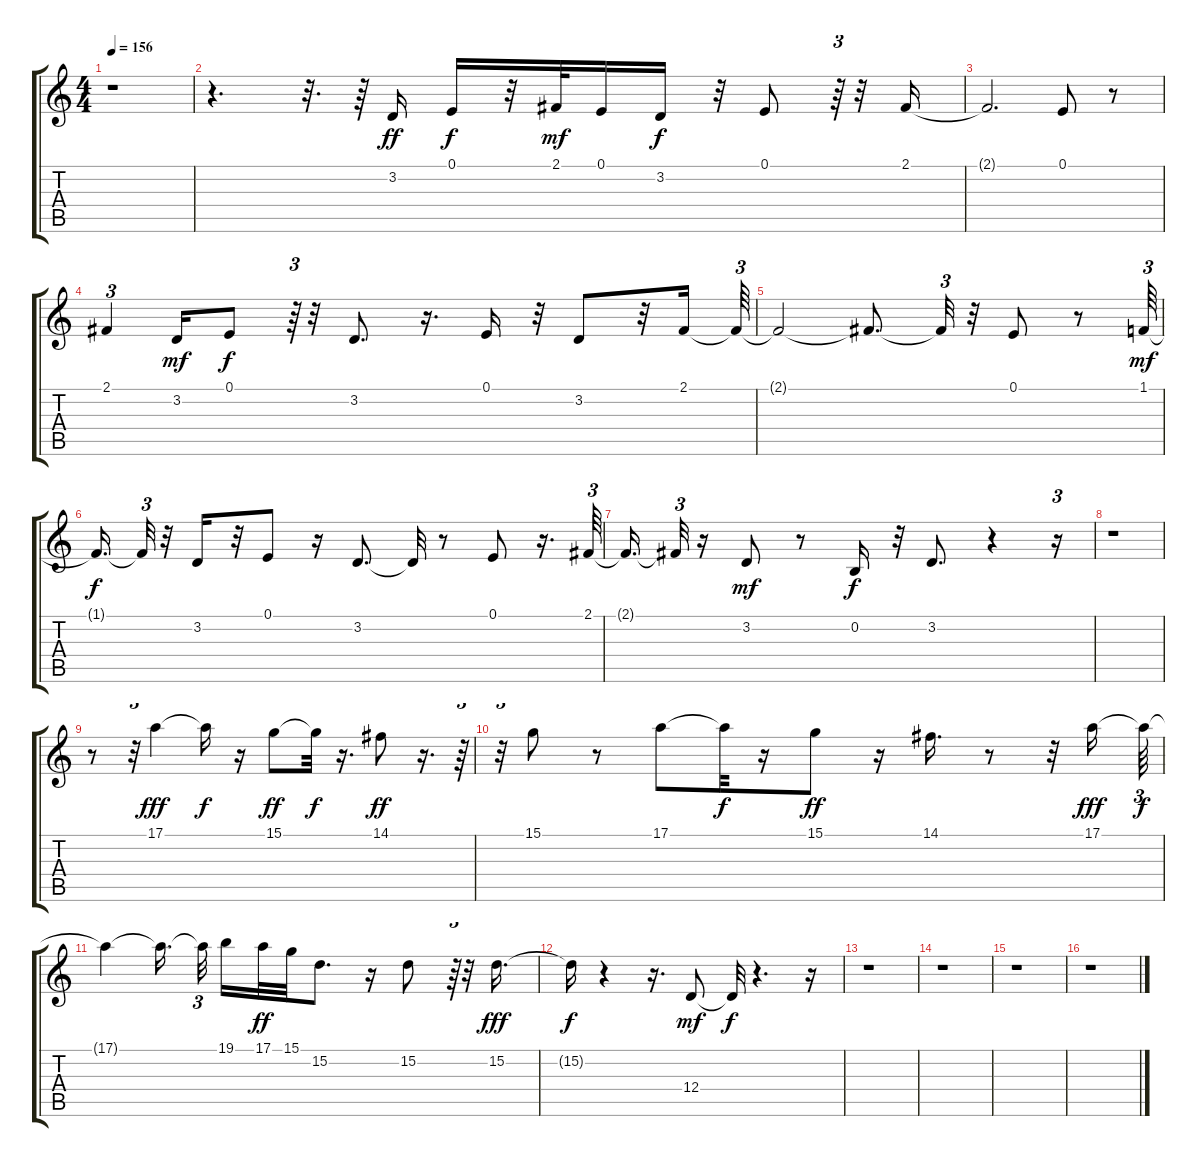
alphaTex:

\track "" {instrument trumpet}
\staff {score tabs}
\tuning (E4 B3 G3 D3 A2 E2) {hide}
\ts (4 4)
\tempo 156
\clef g2
\ks c
r.1{dy f} |
r.4{d} r.32{d} r.64 3.2.16{dy ff} 0.1.16{dy f} r.32 2.1.32{dy mf} 0.1.16 3.2.16{dy f} r.32 0.1.8 r.64{tu (3 2)} r.32 2.1.16 |
2.1{t}.2{d} 0.1.8 r.8 |
2.1.4{tu (3 2)} 3.2.16{dy mf} 0.1.8{dy f} r.64{tu (3 2)} r.32 3.2.8{d} r.16{d} 0.1.16 r.32 3.2.8 r.32 2.1.16 2.1{t}.64{tu (3 2)} |
2.1{t}.2 2.1{t}.8{d} 2.1{t}.32{tu (3 2)} r.32 0.1.8 r.8 1.1.64{tu (3 2) dy mf} |
1.1{t}.16{d dy f} 1.1{t}.32{tu (3 2)} r.32 3.2.16 r.32 0.1.8 r.16 3.2.8{d} 3.2{t}.32 r.8 0.1.8 r.16{d} 2.1.64{tu (3 2)} |
2.1{t}.16{d} 2.1{t}.32{tu (3 2)} r.16 3.2.8{dy mf} r.8 0.2.16{dy f} r.32 3.2.8{d} r.4 r.16{tu (3 2)} |
r.1 |
r.8 r.32{tu (3 2)} 17.1.4{dy fff} 17.1{t}.16{dy f} r.16 15.1.8{dy ff} 15.1{t}.32{dy f} r.16{d} 14.1.8{dy ff} r.16{d} r.64{tu (3 2)} |
r.32{tu (3 2)} 15.1.8 r.8 17.1.8 17.1{t}.32{dy f} r.16 15.1.8{dy ff} r.16 14.1.16{d} r.8 r.32 17.1.16{dy fff} 17.1{t}.64{tu (3 2) dy f} |
17.1{t}.4 17.1{t}.16{d} 17.1{t}.32{tu (3 2)} 19.1.16 17.1.32{dy ff} 15.1.32 15.2.8{d} r.16 15.2.8 r.64{tu (3 2)} r.32 15.2.16{d dy fff} |
15.2{t}.16{dy f} r.4 r.16{d} 12.4.8{dy mf} 12.4{t}.32{dy f} r.4{d} r.16 |
r.1 |
r.1 |
r.1 |
r.1
